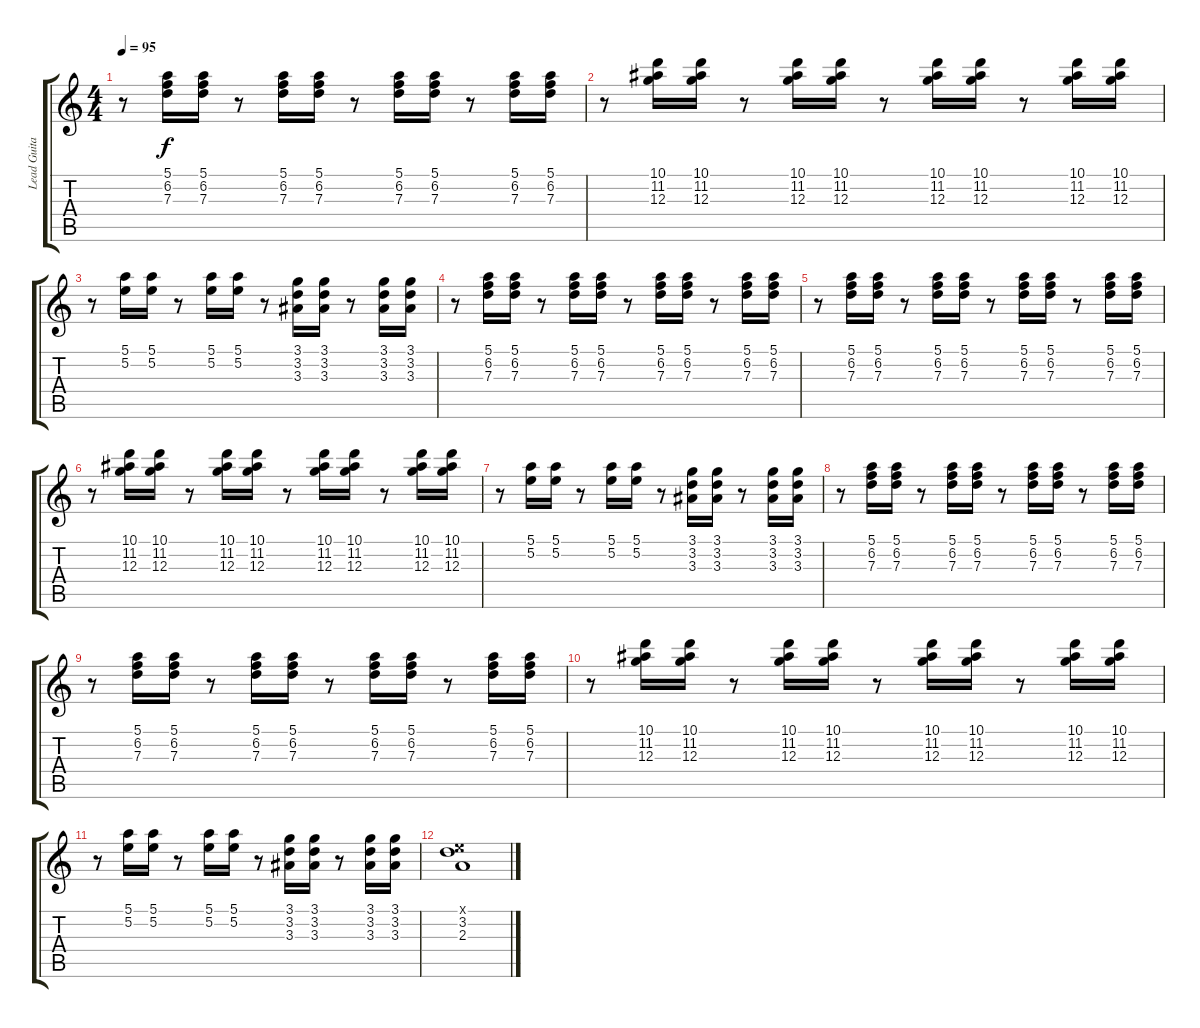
\track ("Lead Guitar" "Lead Guita") {instrument electricguitarclean}
\staff {score tabs}
\tuning (E4 B3 G3 D3 A2 E2) {hide}
\ts (4 4)
\tempo 95
\clef g2
\ks c
r.8{dy f instrument electricguitarclean} (5.1 6.2 7.3).16 (5.1 6.2 7.3).16 r.8 (5.1 6.2 7.3).16 (5.1 6.2 7.3).16 r.8 (5.1 6.2 7.3).16 (5.1 6.2 7.3).16 r.8 (5.1 6.2 7.3).16 (5.1 6.2 7.3).16 |
r.8 (10.1 11.2 12.3).16 (10.1 11.2 12.3).16 r.8 (10.1 11.2 12.3).16 (10.1 11.2 12.3).16 r.8 (10.1 11.2 12.3).16 (10.1 11.2 12.3).16 r.8 (10.1 11.2 12.3).16 (10.1 11.2 12.3).16 |
r.8 (5.1 5.2).16 (5.1 5.2).16 r.8 (5.1 5.2).16 (5.1 5.2).16 r.8 (3.1 3.2 3.3).16 (3.1 3.2 3.3).16 r.8 (3.1 3.2 3.3).16 (3.1 3.2 3.3).16 |
r.8 (5.1 6.2 7.3).16 (5.1 6.2 7.3).16 r.8 (5.1 6.2 7.3).16 (5.1 6.2 7.3).16 r.8 (5.1 6.2 7.3).16 (5.1 6.2 7.3).16 r.8 (5.1 6.2 7.3).16 (5.1 6.2 7.3).16 |
r.8 (5.1 6.2 7.3).16 (5.1 6.2 7.3).16 r.8 (5.1 6.2 7.3).16 (5.1 6.2 7.3).16 r.8 (5.1 6.2 7.3).16 (5.1 6.2 7.3).16 r.8 (5.1 6.2 7.3).16 (5.1 6.2 7.3).16 |
r.8 (10.1 11.2 12.3).16 (10.1 11.2 12.3).16 r.8 (10.1 11.2 12.3).16 (10.1 11.2 12.3).16 r.8 (10.1 11.2 12.3).16 (10.1 11.2 12.3).16 r.8 (10.1 11.2 12.3).16 (10.1 11.2 12.3).16 |
r.8 (5.1 5.2).16 (5.1 5.2).16 r.8 (5.1 5.2).16 (5.1 5.2).16 r.8 (3.1 3.2 3.3).16 (3.1 3.2 3.3).16 r.8 (3.1 3.2 3.3).16 (3.1 3.2 3.3).16 |
r.8 (5.1 6.2 7.3).16 (5.1 6.2 7.3).16 r.8 (5.1 6.2 7.3).16 (5.1 6.2 7.3).16 r.8 (5.1 6.2 7.3).16 (5.1 6.2 7.3).16 r.8 (5.1 6.2 7.3).16 (5.1 6.2 7.3).16 |
r.8 (5.1 6.2 7.3).16 (5.1 6.2 7.3).16 r.8 (5.1 6.2 7.3).16 (5.1 6.2 7.3).16 r.8 (5.1 6.2 7.3).16 (5.1 6.2 7.3).16 r.8 (5.1 6.2 7.3).16 (5.1 6.2 7.3).16 |
r.8 (10.1 11.2 12.3).16 (10.1 11.2 12.3).16 r.8 (10.1 11.2 12.3).16 (10.1 11.2 12.3).16 r.8 (10.1 11.2 12.3).16 (10.1 11.2 12.3).16 r.8 (10.1 11.2 12.3).16 (10.1 11.2 12.3).16 |
r.8 (5.1 5.2).16 (5.1 5.2).16 r.8 (5.1 5.2).16 (5.1 5.2).16 r.8 (3.1 3.2 3.3).16 (3.1 3.2 3.3).16 r.8 (3.1 3.2 3.3).16 (3.1 3.2 3.3).16 |
(0.1{x} 3.2 2.3).1
